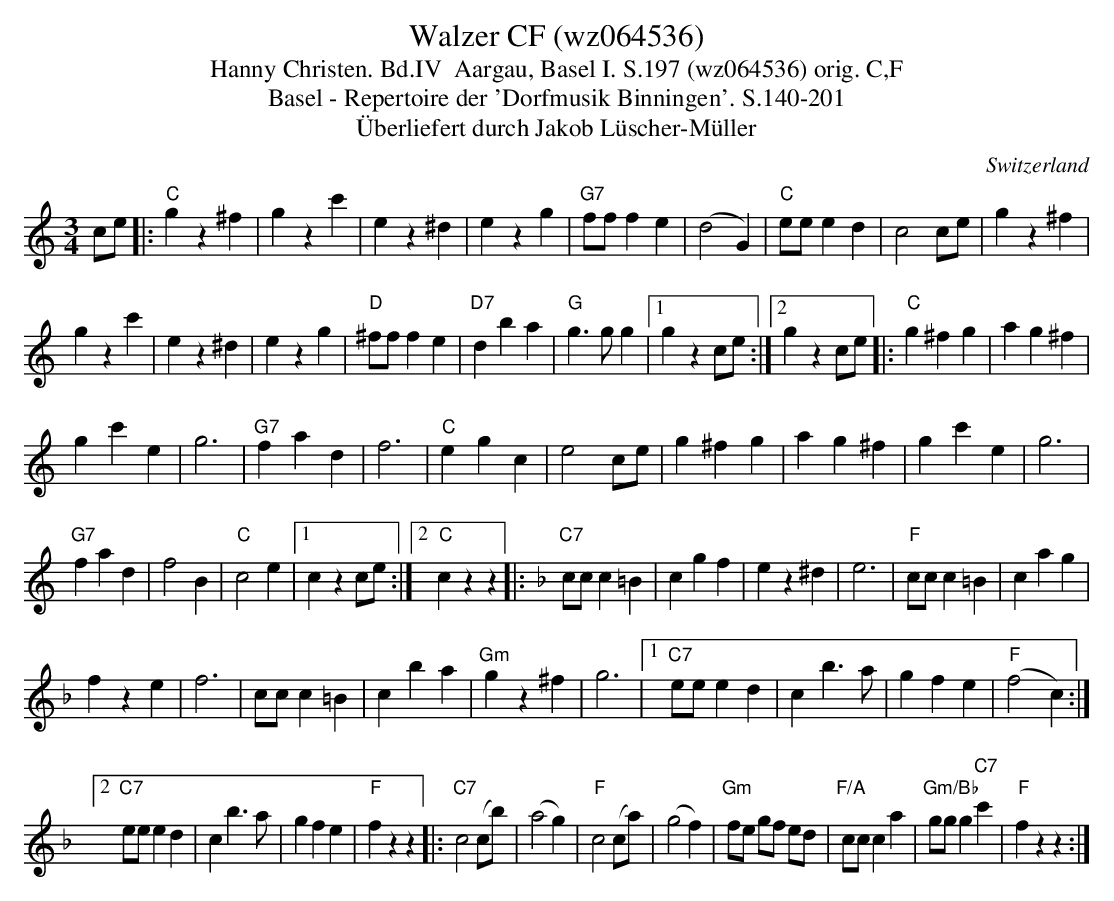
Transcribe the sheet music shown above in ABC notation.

X:1
T:Walzer CF (wz064536)
T:Hanny Christen. Bd.IV  Aargau, Basel I. S.197 (wz064536) orig. C,F
T: Basel - Repertoire der 'Dorfmusik Binningen'. S.140-201
T:Überliefert durch Jakob Lüscher-Müller
M:3/4
L:1/4
O:Switzerland
K:C major
c/e/ |: "C"gz^f | gzc' | ez^d | ezg | "G7"f/f/fe | (d2G)  | "C"e/e/ed | c2c/e/ | gz^f |
gzc' | ez^d | ezg | "D"^f/f/fe | "D7"dba | "G"g>gg |1 gzc/e/ :|2 gzc/e/ |: "C"g^fg | ag^f |
gc'e | g3 | "G7"fad | f3 | "C"egc | e2c/e/ | g^fg | ag^f | gc'e | g3 |
"G7"fad | f2B | "C"c2e |1 czc/e/ :|2 "C"czz [K:F] |: "C7"c/c/c=B | cgf | ez^d | e3 | "F"c/c/c=B | cag |
fze | f3 | c/c/c=B | cba | "Gm"gz^f | g3 |1 "C7"e/e/ed | cb>a | gfe | ("F"f2c) :|2
"C7"e/e/ed |  cb>a | gfe | "F"fzz |: "C7"c2(c/b/) | (a2g) | "F"c2(c/a/) | (g2f) | "Gm"f/e/ g/f/ e/d/ | "F/A"c/c/ca | "Gm/Bb"g/g/g"C7"c' | "F"fzz :|
